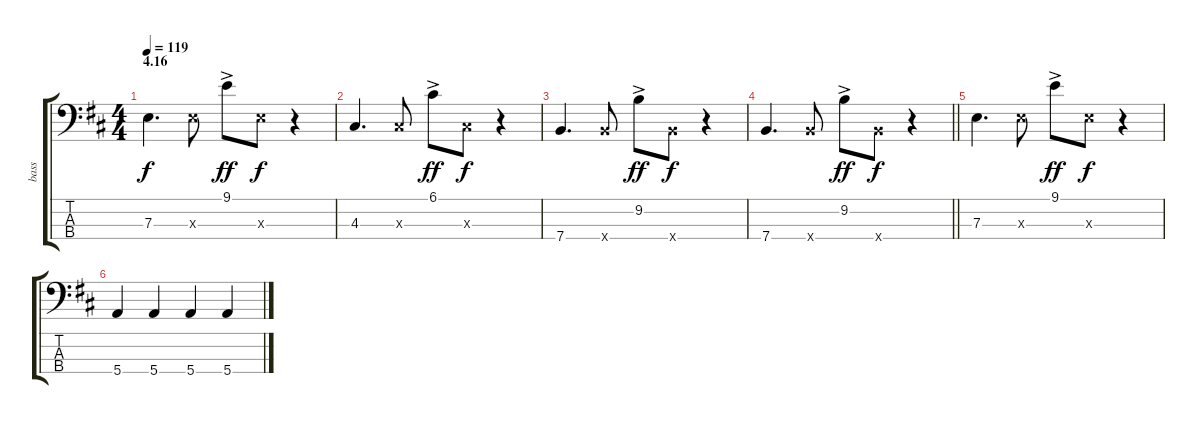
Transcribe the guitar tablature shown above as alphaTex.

\track ("bass" "bass") {instrument slapbass2}
\staff {score tabs}
\tuning (G2 D2 A1 E1) {hide}
\ts (4 4)
\section ("" "4.16")
\tempo 119
\clef f4
\ks d
7.3.4{d dy f} 7.3{x}.8 9.1{ac}.8{dy ff} 7.3{x}.8{dy f} r.4 |
4.3.4{d} 4.3{x}.8 6.1{ac}.8{dy ff} 4.3{x}.8{dy f} r.4 |
7.4.4{d} 7.4{x}.8 9.2{ac}.8{dy ff} 7.4{x}.8{dy f} r.4 |
\barLineRight lightlight
7.4.4{d} 7.4{x}.8 9.2{ac}.8{dy ff} 7.4{x}.8{dy f} r.4 |
7.3.4{d} 7.3{x}.8 9.1{ac}.8{dy ff} 7.3{x}.8{dy f} r.4 |
5.4.4 5.4.4 5.4.4 5.4.4
